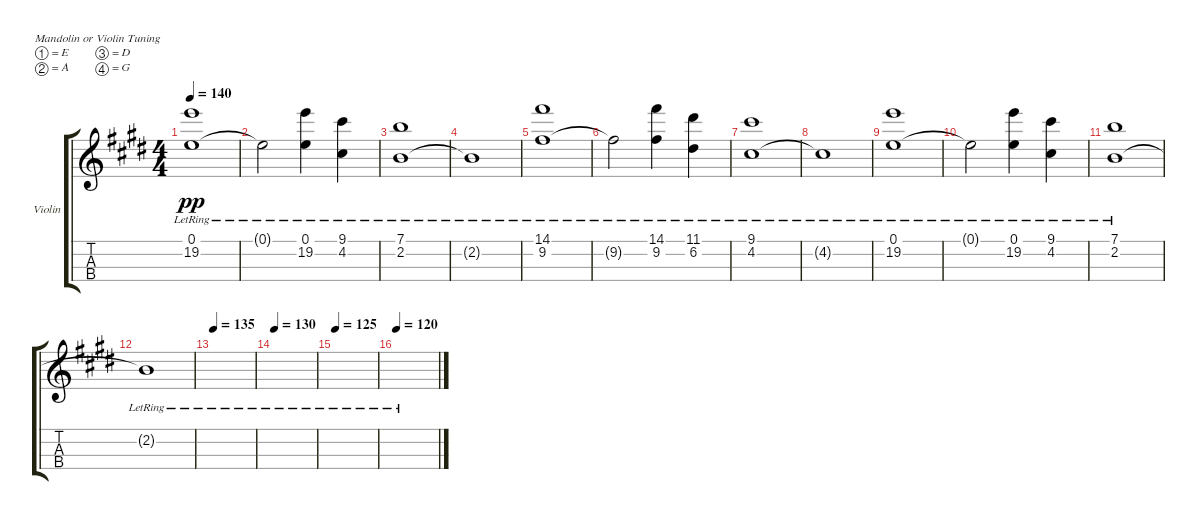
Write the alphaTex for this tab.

\defaultSystemsLayout 4
\bracketExtendMode groupsimilarinstruments
\firstSystemTrackNameOrientation horizontal
\otherSystemsTrackNameOrientation horizontal
\track ("Violin" "Violin") {instrument violin}
\staff {score tabs}
\tuning (E5 A4 D4 G3)
\ts (4 4)
\tempo 140
\clef g2
\ks e
(0.1{lr} 19.2{lr}).1{dy pp} |
0.1{lr t}.2 (0.1{lr} 19.2{lr}).4 (4.2{lr} 9.1{lr}).4 |
(2.2{lr} 7.1{lr}).1 |
2.2{lr t}.1 |
(9.2{lr} 14.1{lr}).1 |
9.2{lr t}.2 (9.2{lr} 14.1{lr}).4 (6.2{lr} 11.1{lr}).4 |
(4.2{lr} 9.1{lr}).1 |
4.2{lr t}.1 |
(0.1{lr} 19.2{lr}).1 |
0.1{lr t}.2 (0.1{lr} 19.2{lr}).4 (4.2{lr} 9.1{lr}).4 |
(2.2{lr} 7.1{lr}).1 |
2.2{lr t}.1 |
\tempo 135
|
\tempo 130
|
\tempo 125
|
\tempo 120
